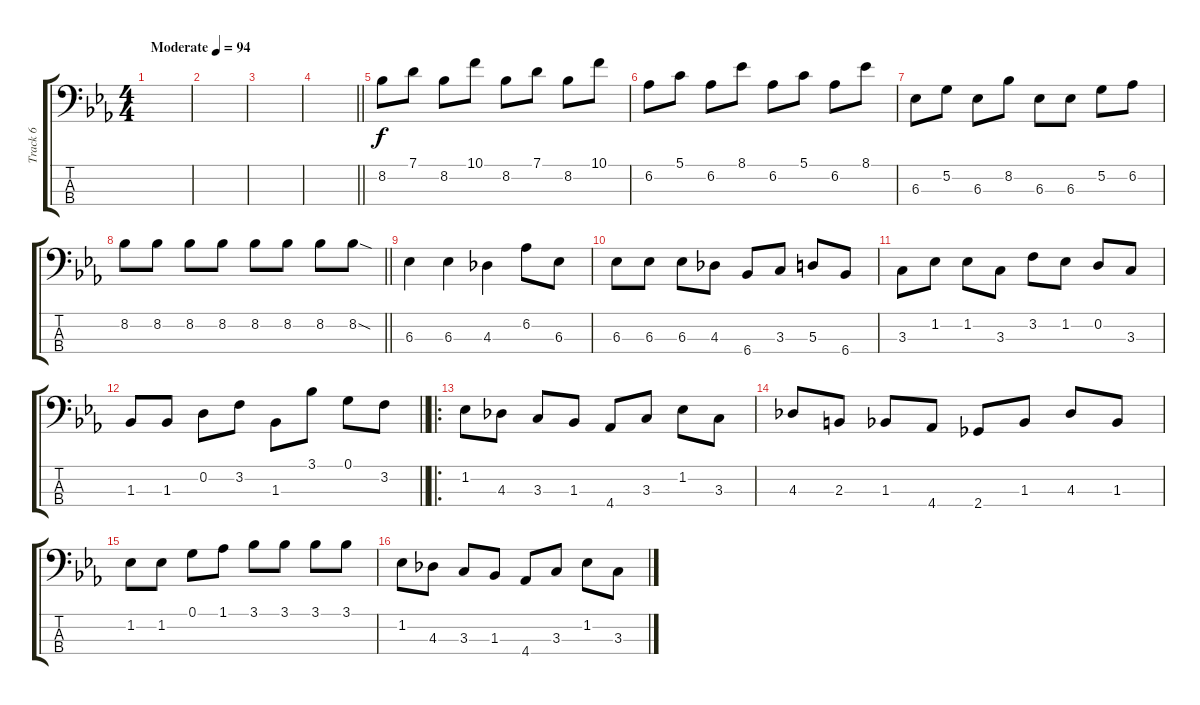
\track ("Track 6" "Track 6") {instrument electricbassfinger}
\staff {score tabs}
\tuning (G2 D2 A1 E1) {hide}
\ts (4 4)
\tempo (94 "Moderate")
\clef f4
\ks eb
|
|
|
\barLineRight lightlight
|
8.2.8 7.1.8 8.2.8 10.1.8 8.2.8 7.1.8 8.2.8 10.1.8 |
6.2.8 5.1.8 6.2.8 8.1.8 6.2.8 5.1.8 6.2.8 8.1.8 |
6.3.8 5.2.8 6.3.8 8.2.8 6.3.8 6.3.8 5.2.8 6.2.8 |
\barLineRight lightlight
8.2.8 8.2.8 8.2.8 8.2.8 8.2.8 8.2.8 8.2.8 8.2{sod}.8 |
6.3.4 6.3.4 4.3.4 6.2.8 6.3.8 |
6.3.8 6.3.8 6.3.8 4.3.8 6.4.8 3.3.8 5.3.8 6.4.8 |
3.3.8 1.2.8 1.2.8 3.3.8 3.2.8 1.2.8 0.2.8 3.3.8 |
\barLineRight lightlight
1.3.8 1.3.8 0.2.8 3.2.8 1.3.8 3.1.8 0.1.8 3.2.8 |
\ro
1.2.8 4.3.8 3.3.8 1.3.8 4.4.8 3.3.8 1.2.8 3.3.8 |
4.3.8 2.3.8 1.3.8 4.4.8 2.4.8 1.3.8 4.3.8 1.3.8 |
1.2.8 1.2.8 0.1.8 1.1.8 3.1.8 3.1.8 3.1.8 3.1.8 |
1.2.8 4.3.8 3.3.8 1.3.8 4.4.8 3.3.8 1.2.8 3.3.8
